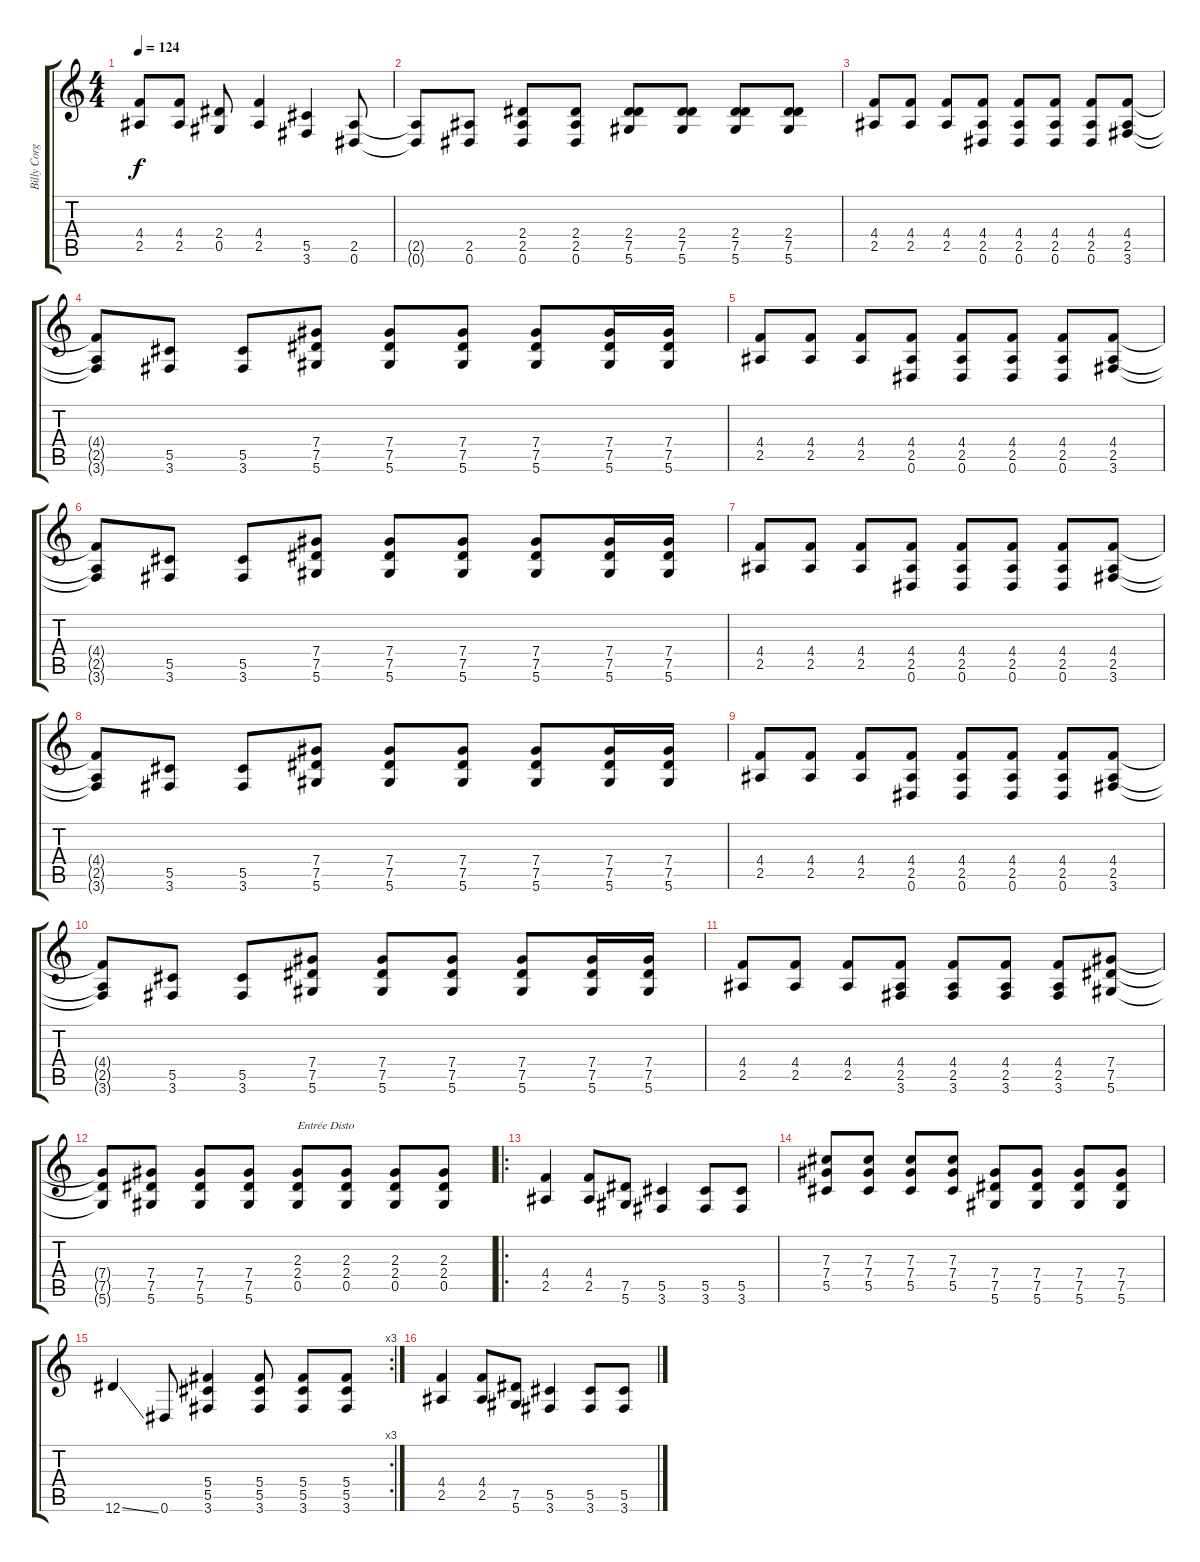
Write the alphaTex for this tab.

\track ("Billy Corgan" "Billy Corg") {instrument electricguitarclean}
\staff {score tabs}
\tuning (Eb4 Bb3 Gb3 Db3 Ab2 Eb2) {hide}
\ts (4 4)
\tempo 124
\clef g2
\ks c
(4.4 2.5).8{dy f} (4.4 2.5).8 (2.4 0.5).8 (4.4 2.5).4 (5.5 3.6).4 (2.5 0.6).8 |
(2.5{t} 0.6{t}).8 (2.5 0.6).8 (2.4 2.5 0.6).8 (2.4 2.5 0.6).8 (2.4 7.5 5.6).8 (2.4 7.5 5.6).8 (2.4 7.5 5.6).8 (2.4 7.5 5.6).8 |
(4.4 2.5).8 (4.4 2.5).8 (4.4 2.5).8 (4.4 2.5 0.6).8 (4.4 2.5 0.6).8 (4.4 2.5 0.6).8 (4.4 2.5 0.6).8 (4.4 2.5 3.6).8 |
(4.4{t} 2.5{t} 3.6{t}).8 (5.5 3.6).8 (5.5 3.6).8 (7.4 7.5 5.6).8 (7.4 7.5 5.6).8 (7.4 7.5 5.6).8 (7.4 7.5 5.6).8 (7.4 7.5 5.6).16 (7.4 7.5 5.6).16 |
(4.4 2.5).8 (4.4 2.5).8 (4.4 2.5).8 (4.4 2.5 0.6).8 (4.4 2.5 0.6).8 (4.4 2.5 0.6).8 (4.4 2.5 0.6).8 (4.4 2.5 3.6).8 |
(4.4{t} 2.5{t} 3.6{t}).8 (5.5 3.6).8 (5.5 3.6).8 (7.4 7.5 5.6).8 (7.4 7.5 5.6).8 (7.4 7.5 5.6).8 (7.4 7.5 5.6).8 (7.4 7.5 5.6).16 (7.4 7.5 5.6).16 |
(4.4 2.5).8 (4.4 2.5).8 (4.4 2.5).8 (4.4 2.5 0.6).8 (4.4 2.5 0.6).8 (4.4 2.5 0.6).8 (4.4 2.5 0.6).8 (4.4 2.5 3.6).8 |
(4.4{t} 2.5{t} 3.6{t}).8 (5.5 3.6).8 (5.5 3.6).8 (7.4 7.5 5.6).8 (7.4 7.5 5.6).8 (7.4 7.5 5.6).8 (7.4 7.5 5.6).8 (7.4 7.5 5.6).16 (7.4 7.5 5.6).16 |
(4.4 2.5).8 (4.4 2.5).8 (4.4 2.5).8 (4.4 2.5 0.6).8 (4.4 2.5 0.6).8 (4.4 2.5 0.6).8 (4.4 2.5 0.6).8 (4.4 2.5 3.6).8 |
(4.4{t} 2.5{t} 3.6{t}).8 (5.5 3.6).8 (5.5 3.6).8 (7.4 7.5 5.6).8 (7.4 7.5 5.6).8 (7.4 7.5 5.6).8 (7.4 7.5 5.6).8 (7.4 7.5 5.6).16 (7.4 7.5 5.6).16 |
(4.4 2.5).8 (4.4 2.5).8 (4.4 2.5).8 (4.4 2.5 3.6).8 (4.4 2.5 3.6).8 (4.4 2.5 3.6).8 (4.4 2.5 3.6).8 (7.4 7.5 5.6).8 |
(7.4{t} 7.5{t} 5.6{t}).8 (7.4 7.5 5.6).8 (7.4 7.5 5.6).8 (7.4 7.5 5.6).8 (2.3 2.4 0.5).8{txt "Entrée Disto" instrument distortionguitar} (2.3 2.4 0.5).8 (2.3 2.4 0.5).8 (2.3 2.4 0.5).8 |
\ro
(4.4 2.5).4{instrument distortionguitar} (4.4 2.5).8 (7.5 5.6).8 (5.5 3.6).4 (5.5 3.6).8 (5.5 3.6).8 |
(7.3 7.4 5.5).8{instrument distortionguitar} (7.3 7.4 5.5).8 (7.3 7.4 5.5).8 (7.3 7.4 5.5).8 (7.4 7.5 5.6).8 (7.4 7.5 5.6).8 (7.4 7.5 5.6).8 (7.4 7.5 5.6).8 |
\rc 3
12.6{ss}.4{instrument distortionguitar} 0.6.8 (5.4 5.5 3.6).4 (5.4 5.5 3.6).8 (5.4 5.5 3.6).8 (5.4 5.5 3.6).8 |
(4.4 2.5).4{instrument distortionguitar} (4.4 2.5).8 (7.5 5.6).8 (5.5 3.6).4 (5.5 3.6).8 (5.5 3.6).8
